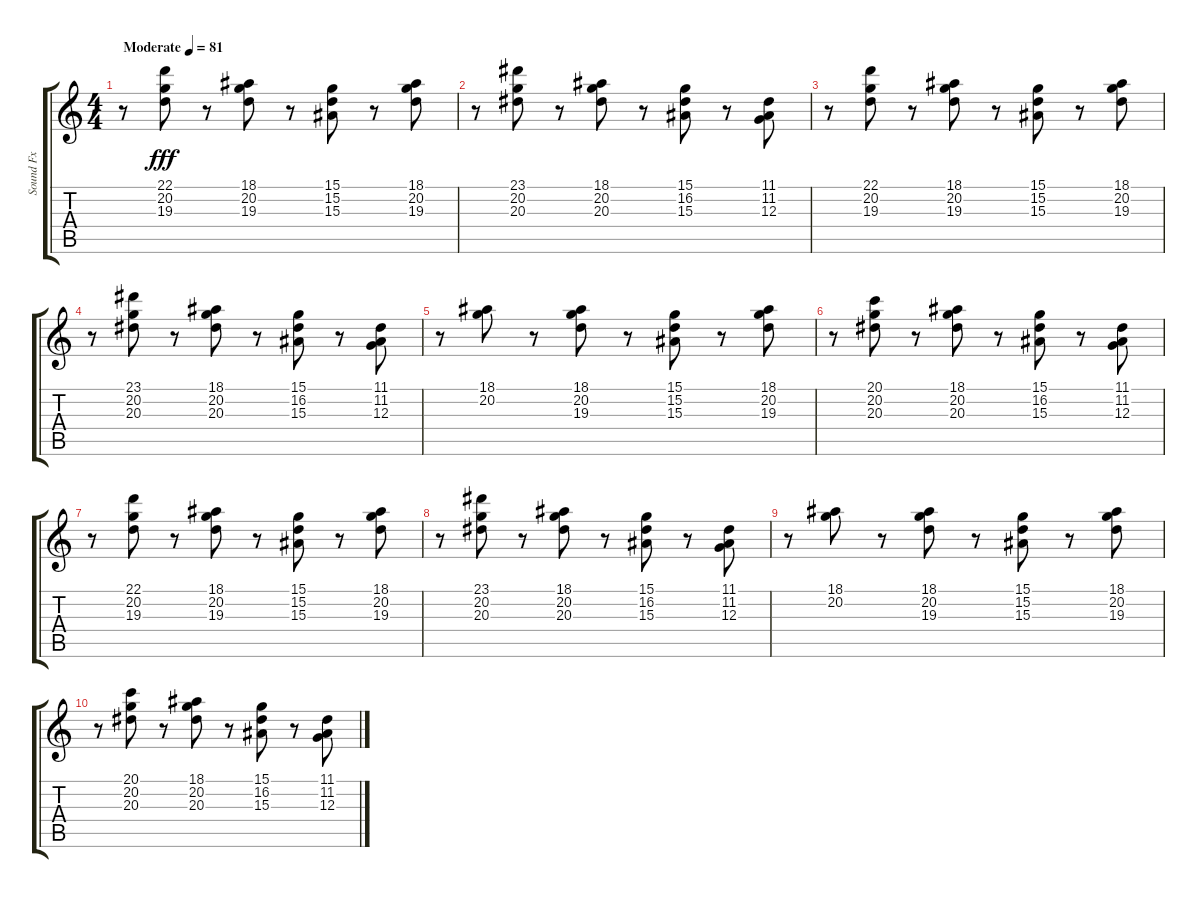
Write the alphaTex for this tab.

\track ("Sound Fx" "Sound Fx") {instrument fx7echoes}
\staff {score tabs}
\tuning (E4 B3 G3 D3 A2 E2) {hide}
\ts (4 4)
\tempo (81 "Moderate")
\clef g2
\ks c
r.8{dy fff instrument fx7echoes} (22.1 20.2 19.3).8 r.8 (18.1 20.2 19.3).8 r.8 (15.1 15.2 15.3).8 r.8 (18.1 20.2 19.3).8 |
r.8 (23.1 20.2 20.3).8 r.8 (18.1 20.2 20.3).8 r.8 (15.1 16.2 15.3).8 r.8 (11.1 11.2 12.3).8 |
r.8 (22.1 20.2 19.3).8 r.8 (18.1 20.2 19.3).8 r.8 (15.1 15.2 15.3).8 r.8 (18.1 20.2 19.3).8 |
r.8 (23.1 20.2 20.3).8 r.8 (18.1 20.2 20.3).8 r.8 (15.1 16.2 15.3).8 r.8 (11.1 11.2 12.3).8 |
r.8 (18.1 20.2).8 r.8 (18.1 20.2 19.3).8 r.8 (15.1 15.2 15.3).8 r.8 (18.1 20.2 19.3).8 |
r.8 (20.1 20.2 20.3).8 r.8 (18.1 20.2 20.3).8 r.8 (15.1 16.2 15.3).8 r.8 (11.1 11.2 12.3).8 |
r.8 (22.1 20.2 19.3).8 r.8 (18.1 20.2 19.3).8 r.8 (15.1 15.2 15.3).8 r.8 (18.1 20.2 19.3).8 |
r.8 (23.1 20.2 20.3).8 r.8 (18.1 20.2 20.3).8 r.8 (15.1 16.2 15.3).8 r.8 (11.1 11.2 12.3).8 |
r.8 (18.1 20.2).8 r.8 (18.1 20.2 19.3).8 r.8 (15.1 15.2 15.3).8 r.8 (18.1 20.2 19.3).8 |
r.8 (20.1 20.2 20.3).8 r.8 (18.1 20.2 20.3).8 r.8 (15.1 16.2 15.3).8 r.8 (11.1 11.2 12.3).8
